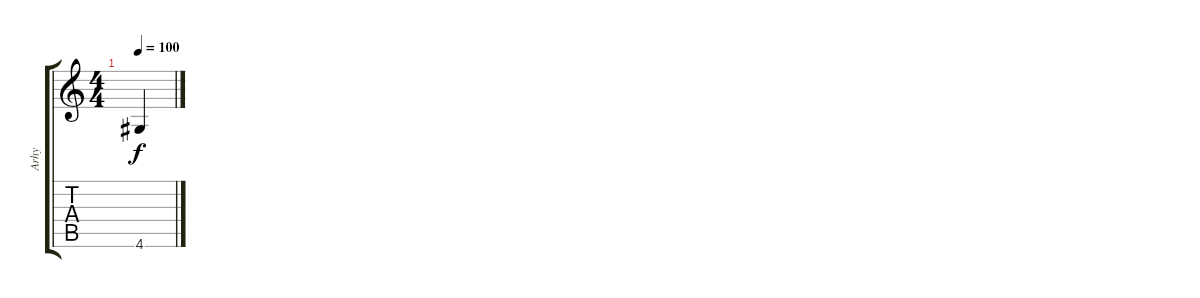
\track ("Arhy" "Arhy") {instrument distortionguitar}
\staff {score tabs}
\tuning (E4 B3 G3 D3 A2 E2) {hide}
\ts (4 4)
\tempo 100
\clef g2
\ks c
4.6.4{dy f}
